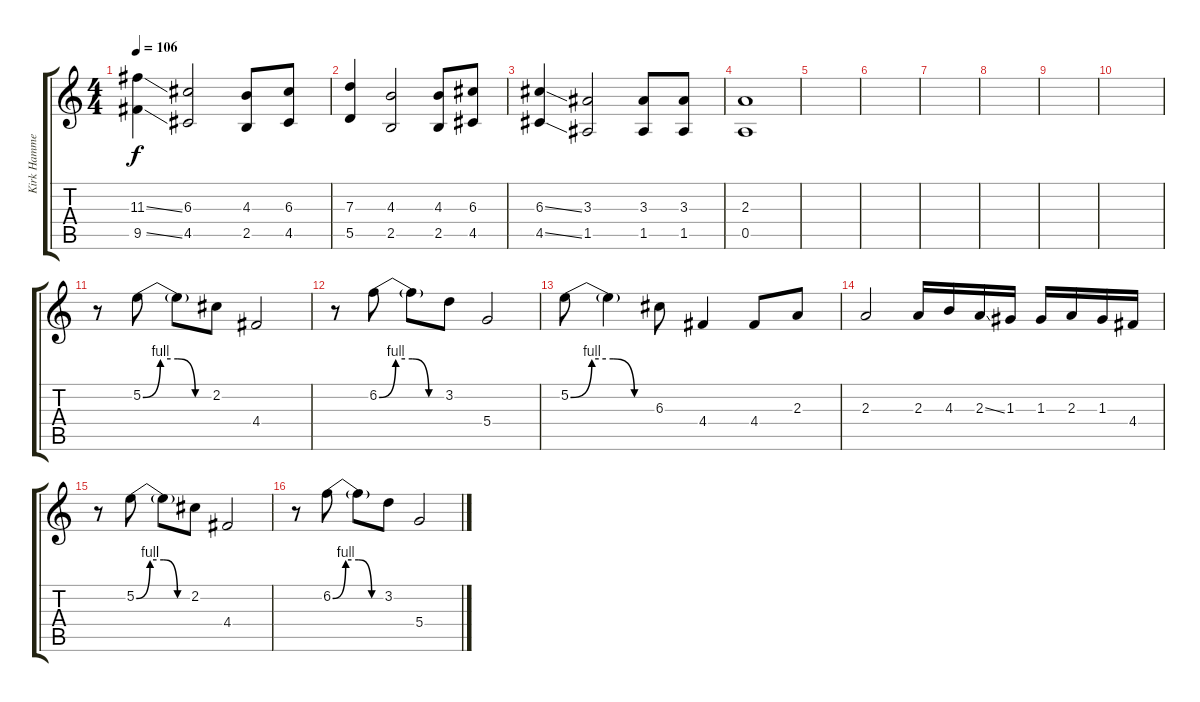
\track ("Kirk Hammett" "Kirk Hamme") {instrument distortionguitar}
\staff {score tabs}
\tuning (E4 B3 G3 D3 A2 E2) {hide}
\ts (4 4)
\tempo 106
\clef g2
\ks c
(11.3{ss} 9.5{ss}).4{dy f} (6.3 4.5).2 (4.3 2.5).8 (6.3 4.5).8 |
(7.3 5.5).4 (4.3 2.5).2 (4.3 2.5).8 (6.3 4.5).8 |
(6.3{ss} 4.5{ss}).4 (3.3 1.5).2 (3.3 1.5).8 (3.3 1.5).8 |
(2.3 0.5).1 |
|
|
|
|
|
|
r.8 5.2{be (custom 0 0 15 4 30 4 45 0 60 0)}.8 5.2{t}.8 2.2.8 4.4.2 |
r.8 6.2{be (custom 0 0 15 4 30 4 45 0 60 0)}.8 6.2{t}.8 3.2.8 5.4.2 |
5.2{be (custom 0 0 15 4 30 4 45 0 60 0)}.8 5.2{t}.4 6.3.8 4.4.4 4.4.8 2.3.8 |
2.3.2 2.3.16 4.3.16 2.3{ss}.16 1.3.16 1.3.16 2.3.16 1.3.16 4.4.16 |
r.8 5.2{be (custom 0 0 15 4 30 4 45 0 60 0)}.8 5.2{t}.8 2.2.8 4.4.2 |
r.8 6.2{be (custom 0 0 15 4 30 4 45 0 60 0)}.8 6.2{t}.8 3.2.8 5.4.2
